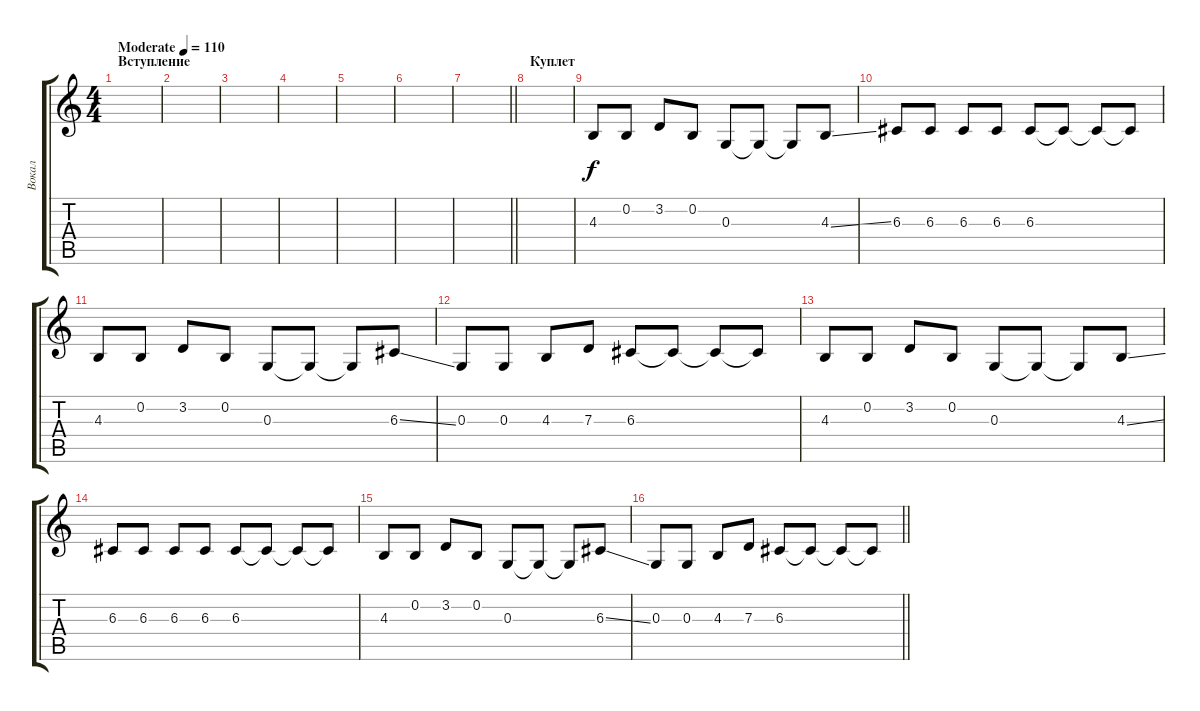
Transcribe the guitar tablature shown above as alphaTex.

\track ("Вокал" "Вокал") {instrument lead5charang}
\staff {score tabs}
\tuning (E4 B3 G3 D3 A2 E2) {hide}
\ts (4 4)
\section ("" "Вступление")
\tempo (110 "Moderate")
\clef g2
\ks c
|
|
|
|
|
|
\barLineRight lightlight
|
\section ("" "Куплет")
|
4.3.8 0.2.8 3.2.8 0.2.8 0.3.8 0.3{t}.8 0.3{t}.8 4.3{ss}.8 |
6.3.8 6.3.8 6.3.8 6.3.8 6.3.8 6.3{t}.8 6.3{t}.8 6.3{t}.8 |
4.3.8 0.2.8 3.2.8 0.2.8 0.3.8 0.3{t}.8 0.3{t}.8 6.3{ss}.8 |
0.3.8 0.3.8 4.3.8 7.3.8 6.3.8 6.3{t}.8 6.3{t}.8 6.3{t}.8 |
4.3.8 0.2.8 3.2.8 0.2.8 0.3.8 0.3{t}.8 0.3{t}.8 4.3{ss}.8 |
6.3.8 6.3.8 6.3.8 6.3.8 6.3.8 6.3{t}.8 6.3{t}.8 6.3{t}.8 |
4.3.8 0.2.8 3.2.8 0.2.8 0.3.8 0.3{t}.8 0.3{t}.8 6.3{ss}.8 |
\barLineRight lightlight
0.3.8 0.3.8 4.3.8 7.3.8 6.3.8 6.3{t}.8 6.3{t}.8 6.3{t}.8
